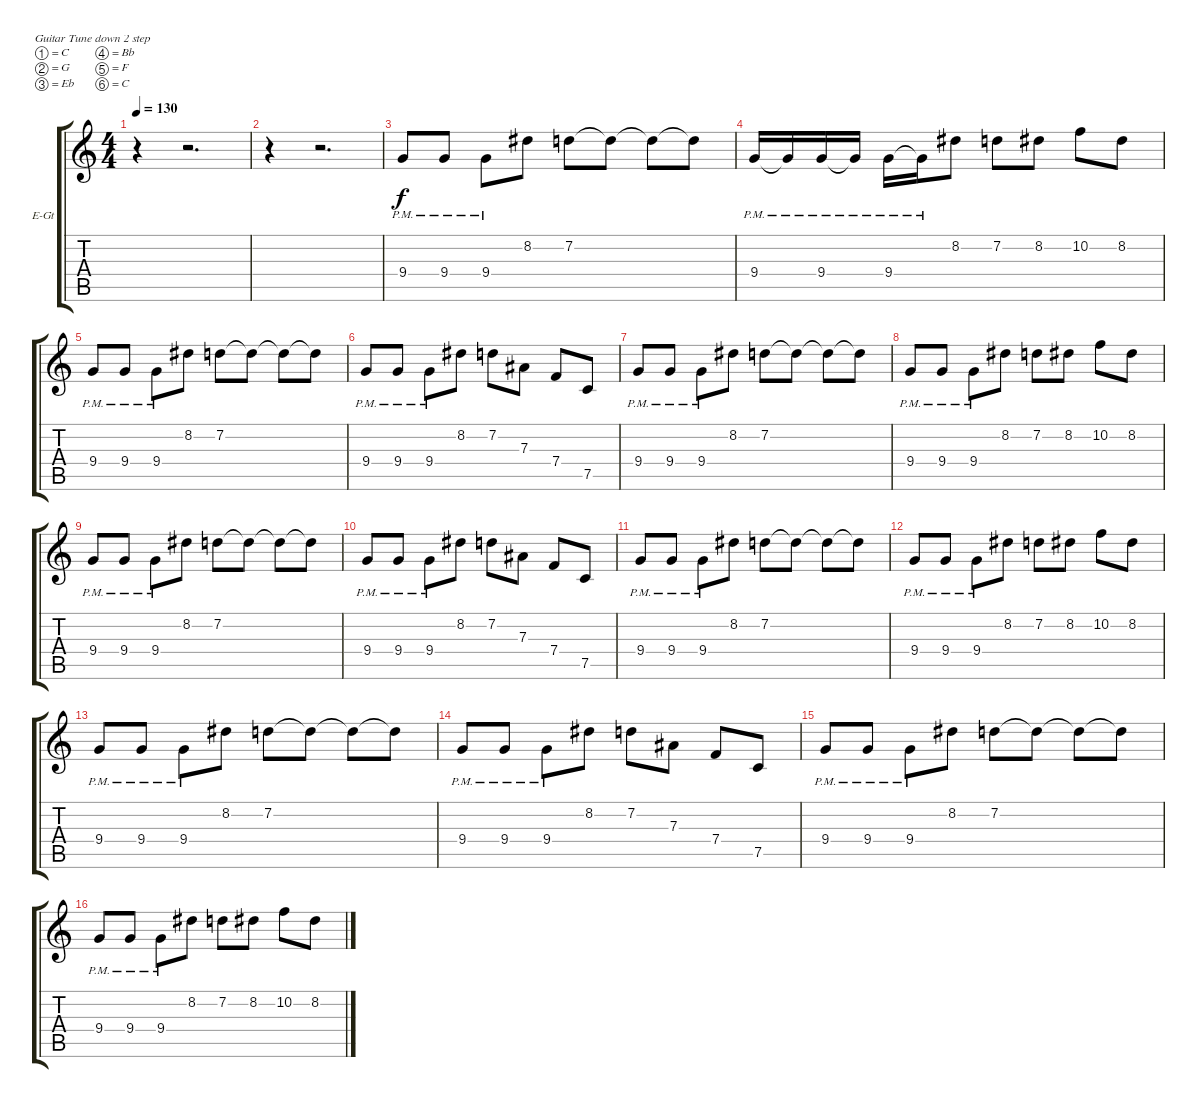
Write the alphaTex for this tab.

\defaultSystemsLayout 4
\bracketExtendMode groupsimilarinstruments
\firstSystemTrackNameOrientation horizontal
\otherSystemsTrackNameOrientation horizontal
\track ("Актава\\терция Л" "E-Gt") {instrument distortionguitar}
\staff {score tabs}
\tuning (C4 G3 Eb3 Bb2 F2 C2)
\ts (4 4)
\tempo 130
\clef g2
\ks c
r.4{dy f} r.2{d} |
r.4 r.2{d} |
9.4{pm}.8 9.4{pm}.8 9.4{pm}.8 8.2.8 7.2.8 7.2{t}.8 7.2{t}.8 7.2{t}.8 |
9.4{pm}.16 9.4{pm t}.16 9.4{pm}.16 9.4{pm t}.16 9.4{pm}.16 9.4{pm t}.16 8.2.8 7.2.8 8.2.8 10.2.8 8.2.8 |
9.4{pm}.8 9.4{pm}.8 9.4{pm}.8 8.2.8 7.2.8 7.2{t}.8 7.2{t}.8 7.2{t}.8 |
9.4{pm}.8 9.4{pm}.8 9.4{pm}.8 8.2.8 7.2.8 7.3.8 7.4.8 7.5.8 |
9.4{pm}.8 9.4{pm}.8 9.4{pm}.8 8.2.8 7.2.8 7.2{t}.8 7.2{t}.8 7.2{t}.8 |
9.4{pm}.8 9.4{pm}.8 9.4{pm}.8 8.2.8 7.2.8 8.2.8 10.2.8 8.2.8 |
9.4{pm}.8 9.4{pm}.8 9.4{pm}.8 8.2.8 7.2.8 7.2{t}.8 7.2{t}.8 7.2{t}.8 |
9.4{pm}.8 9.4{pm}.8 9.4{pm}.8 8.2.8 7.2.8 7.3.8 7.4.8 7.5.8 |
9.4{pm}.8 9.4{pm}.8 9.4{pm}.8 8.2.8 7.2.8 7.2{t}.8 7.2{t}.8 7.2{t}.8 |
9.4{pm}.8 9.4{pm}.8 9.4{pm}.8 8.2.8 7.2.8 8.2.8 10.2.8 8.2.8 |
9.4{pm}.8 9.4{pm}.8 9.4{pm}.8 8.2.8 7.2.8 7.2{t}.8 7.2{t}.8 7.2{t}.8 |
9.4{pm}.8 9.4{pm}.8 9.4{pm}.8 8.2.8 7.2.8 7.3.8 7.4.8 7.5.8 |
9.4{pm}.8 9.4{pm}.8 9.4{pm}.8 8.2.8 7.2.8 7.2{t}.8 7.2{t}.8 7.2{t}.8 |
9.4{pm}.8 9.4{pm}.8 9.4{pm}.8 8.2.8 7.2.8 8.2.8 10.2.8 8.2.8
